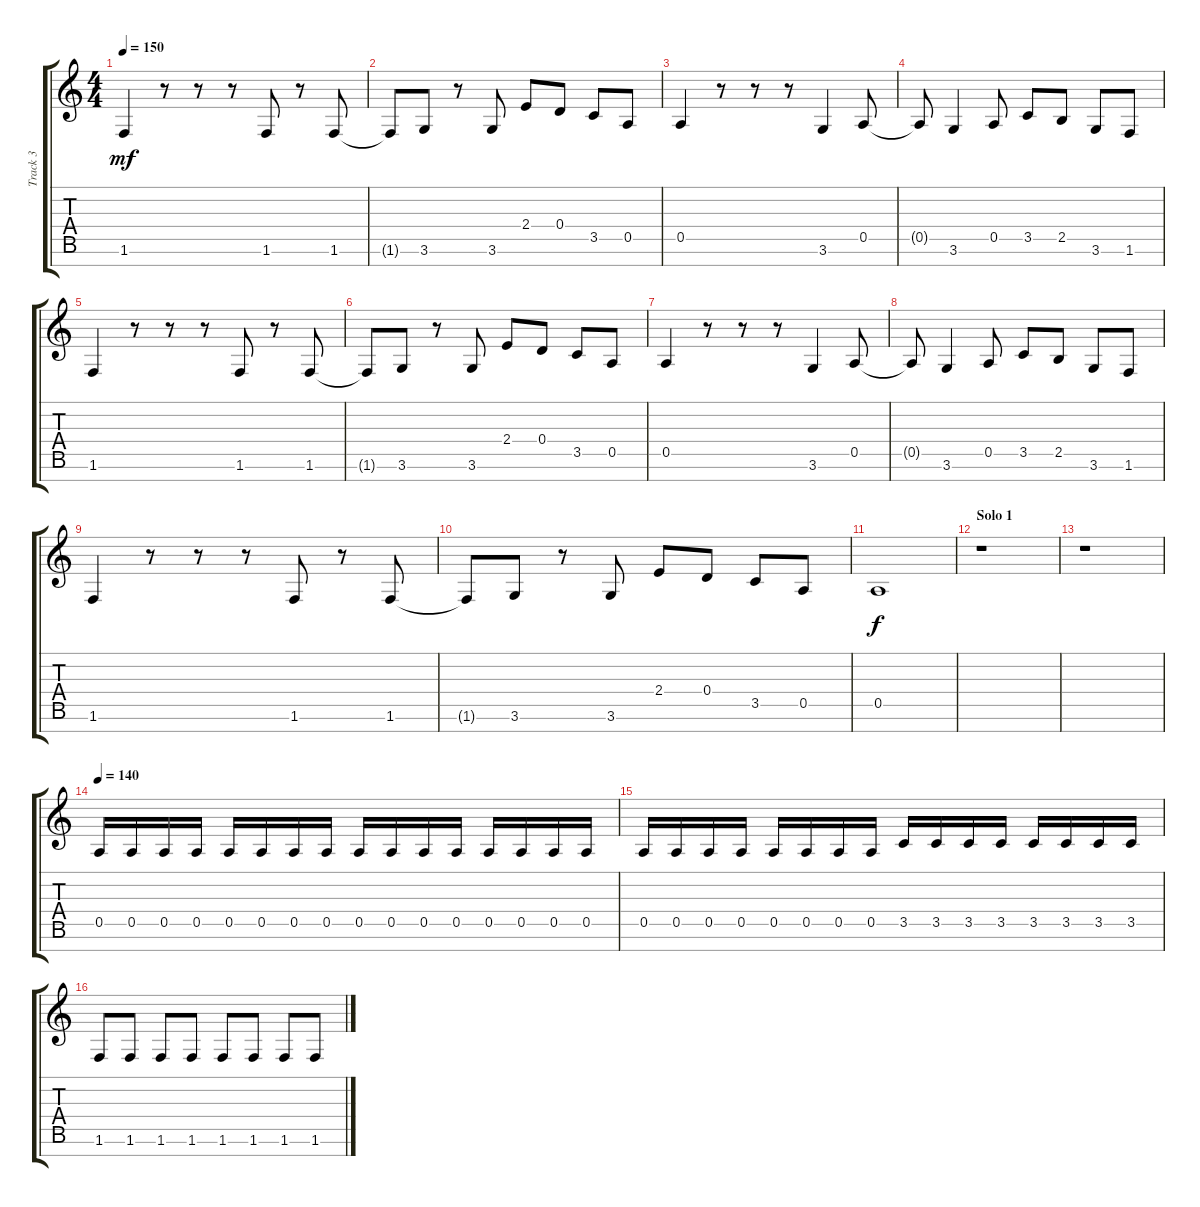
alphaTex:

\track ("Track 3" "Track 3") {instrument electricbassfinger}
\staff {score tabs}
\tuning (E4 B3 G3 D3 A2 E2 B1) {hide}
\ts (4 4)
\tempo 150
\clef g2
\ks c
1.6.4{dy mf} r.8 r.8 r.8 1.6.8 r.8 1.6.8 |
1.6{t}.8 3.6.8 r.8 3.6.8 2.4.8 0.4.8 3.5.8 0.5.8 |
0.5.4 r.8 r.8 r.8 3.6.4 0.5.8 |
0.5{t}.8 3.6.4 0.5.8 3.5.8 2.5.8 3.6.8 1.6.8 |
1.6.4 r.8 r.8 r.8 1.6.8 r.8 1.6.8 |
1.6{t}.8 3.6.8 r.8 3.6.8 2.4.8 0.4.8 3.5.8 0.5.8 |
0.5.4 r.8 r.8 r.8 3.6.4 0.5.8 |
0.5{t}.8 3.6.4 0.5.8 3.5.8 2.5.8 3.6.8 1.6.8 |
1.6.4 r.8 r.8 r.8 1.6.8 r.8 1.6.8 |
1.6{t}.8 3.6.8 r.8 3.6.8 2.4.8 0.4.8 3.5.8 0.5.8 |
0.5.1{dy f} |
\section ("" "Solo 1")
r.1 |
r.1 |
\tempo 140
0.5.16 0.5.16 0.5.16 0.5.16 0.5.16 0.5.16 0.5.16 0.5.16 0.5.16 0.5.16 0.5.16 0.5.16 0.5.16 0.5.16 0.5.16 0.5.16 |
0.5.16 0.5.16 0.5.16 0.5.16 0.5.16 0.5.16 0.5.16 0.5.16 3.5.16 3.5.16 3.5.16 3.5.16 3.5.16 3.5.16 3.5.16 3.5.16 |
1.6.8 1.6.8 1.6.8 1.6.8 1.6.8 1.6.8 1.6.8 1.6.8
